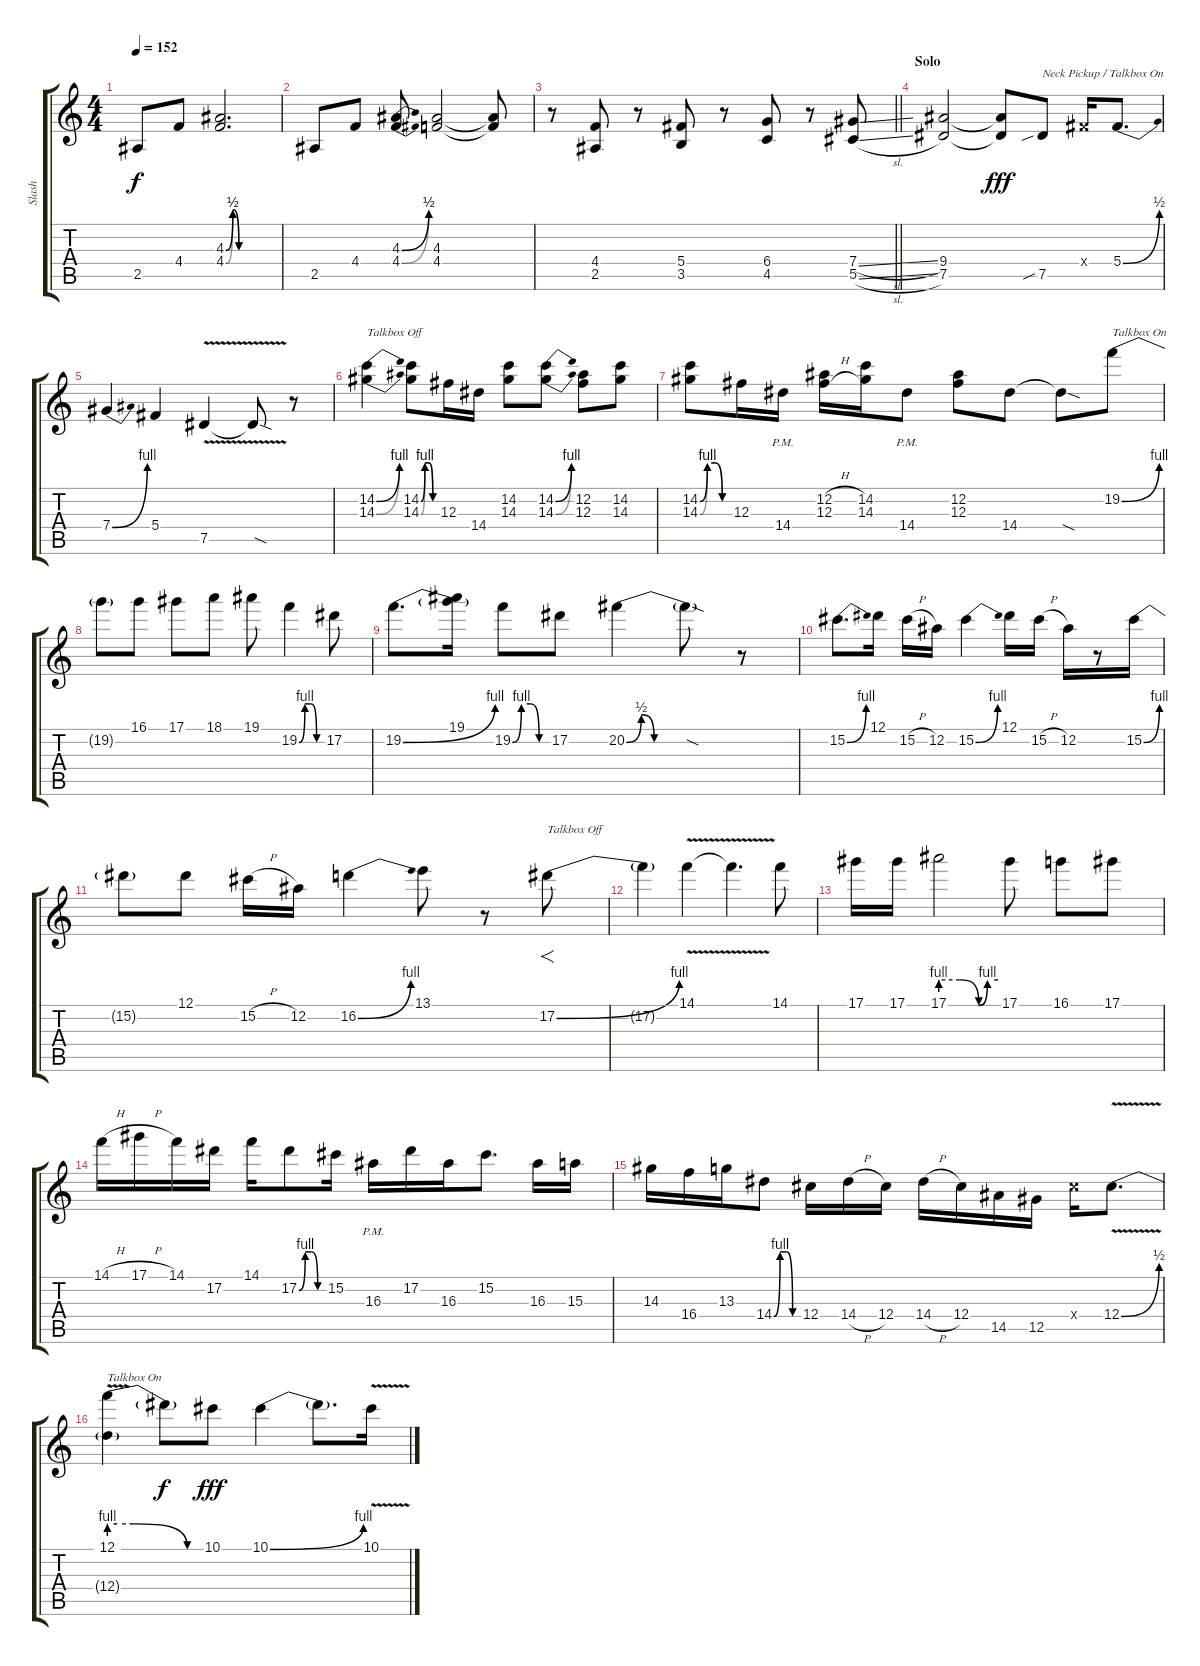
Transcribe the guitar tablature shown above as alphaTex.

\track ("Slash" "Slash") {instrument overdrivenguitar}
\staff {score tabs}
\tuning (Eb4 Bb3 Gb3 Db3 Ab2 Eb2) {hide}
\ts (4 4)
\tempo 152
\clef g2
\ks c
2.5.8{dy f} 4.4.8 (4.3{be (custom 0 0 8 2 15 0 30 0 45 0 60 0)} 4.4{be (custom 0 0 8 2 15 0 30 0 45 0 60 0)}).2{d} |
2.5.8 4.4.8 (4.3{be (bend 0 0 60 2)} 4.4{be (bend 0 0 60 2)}).8 (4.3 4.4).2 (4.3{t} 4.4{t}).8 |
\barLineRight lightlight
r.8{volume 16 balance 8} (4.4 2.5).8 r.8 (5.4 3.5).8 r.8 (6.4 4.5).8 r.8 (7.4{sl} 5.5{sl}).8 |
\section ("" "Solo")
(9.4 7.5).2 (9.4{t} 7.5{t}).8{dy fff} 7.5{sib}.8{txt "Neck Pickup / Talkbox On" balance 1} 5.4{x}.16 5.4{be (bend 0 0 60 2)}.8{d} |
7.4{be (bend 0 0 60 4)}.4 5.4.4 7.5{v}.4 7.5{sod t}.8 r.8 |
(14.2{be (bend 0 0 60 4)} 14.3{be (bend 0 0 60 4)}).4{txt "Talkbox Off" balance 15} (14.2{be (custom 0 0 15 4 30 4 45 0 60 0)} 14.3{be (custom 0 0 15 4 30 4 45 0 60 0)}).8 12.3.16 14.4.16 (14.2 14.3).8 (14.2{be (bend 0 0 60 4)} 14.3{be (bend 0 0 60 4)}).8 (12.2 12.3).8 (14.2 14.3).8 |
(14.2{be (custom 0 0 15 4 30 4 45 0 60 0)} 14.3{be (custom 0 0 15 4 30 4 45 0 60 0)}).8 12.3.16 14.4{pm}.16 (12.2{h} 12.3{h}).16 (14.2 14.3).16 14.4{pm}.8 (12.2 12.3).8 14.4.8 14.4{sod t}.8 19.2{be (bend 0 0 60 4)}.8{txt "Talkbox On" balance 1} |
19.2{t}.8 16.1.8 17.1.8 18.1.8 19.1.8 19.2{be (custom 0 0 15 4 30 4 45 0 60 0)}.4 17.2.8 |
19.2{be (bend 0 0 60 4)}.8{d} (19.1 19.2{t}).16 19.2{be (custom 0 0 15 4 30 4 45 0 60 0)}.8 17.2.8 20.2{be (custom 0 0 8 2 15 0 30 0 45 0 60 0)}.4 20.2{sod t}.8 r.8 |
15.2{be (bend 0 0 60 4)}.8{d} 12.1.16 15.2{h}.16 12.2.16 15.2{be (bend 0 0 60 4)}.4 12.1.16 15.2{h}.16 12.2.16 r.8 15.2{be (bend 0 0 60 4)}.16 |
15.2{t}.8 12.1.8 15.2{h}.16 12.2.16 16.2{be (bend 0 0 60 4)}.4 13.1.8 r.8 17.2{be (bend 0 0 60 4)}.8{f txt "Talkbox Off" balance 15} |
17.2{t}.4 14.1{v}.4 14.1{t}.4{d} 14.1.8 |
17.1.16 17.1.16 17.1{be (custom 0 4 20 4 40 0 49 4 60 4)}.2 17.1.8 16.1.8 17.1.8 |
14.1{h}.16 17.1{h}.16 14.1.16 17.2.16 14.1.16 17.2{be (custom 0 0 15 4 30 4 45 0 60 0)}.8 15.2.16 16.3{pm}.16 17.2.16 16.3.16 15.2.8{d} 16.3.16 15.3.16 |
14.3.16 16.4.16 13.3.16 14.4{be (custom 0 0 15 4 30 4 45 0 60 0)}.8 12.4.16 14.4{h}.16 12.4.16 14.4{h}.16 12.4.16 14.5.16 12.5.16 12.4{x}.16 12.4{be (bend 0 0 60 2) v}.8{d} |
(12.1{be (custom 0 4 5 4 15 4 49 0 60 0)} 12.4{t}).4{txt "Talkbox On" balance 1} 12.1{t}.8{dy f} 10.1.8{dy fff} 10.1{be (bend 0 0 60 4)}.4 10.1{t}.8{d} 10.1{v}.16
